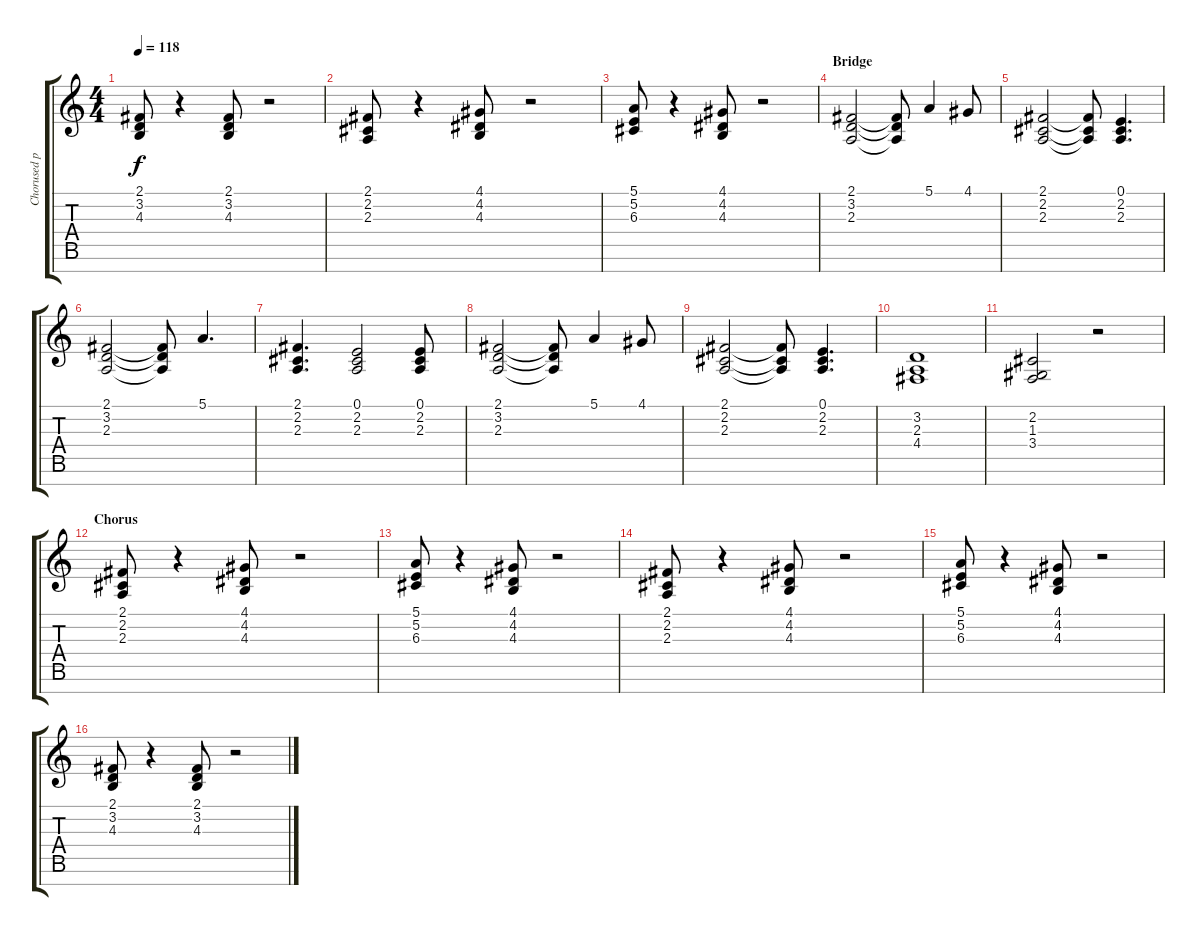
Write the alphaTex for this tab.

\track ("Chorused piano" "Chorused p") {instrument electricpiano2}
\staff {score tabs}
\tuning (E4 B3 G3 D3 A2 E2 B1) {hide}
\ts (4 4)
\tempo 118
\clef g2
\ks c
(2.1 3.2 4.3).8{dy f} r.4 (2.1 3.2 4.3).8 r.2 |
(2.1 2.2 2.3).8 r.4 (4.1 4.2 4.3).8 r.2 |
(5.1 5.2 6.3).8 r.4 (4.1 4.2 4.3).8 r.2 |
\section ("" "Bridge")
(2.1 3.2 2.3).2 (2.1{t} 3.2{t} 2.3{t}).8 5.1.4 4.1.8 |
(2.1 2.2 2.3).2 (2.1{t} 2.2{t} 2.3{t}).8 (0.1 2.2 2.3).4{d} |
(2.1 3.2 2.3).2 (2.1{t} 3.2{t} 2.3{t}).8 5.1.4{d} |
(2.1 2.2 2.3).4{d} (0.1 2.2 2.3).2 (0.1 2.2 2.3).8 |
(2.1 3.2 2.3).2 (2.1{t} 3.2{t} 2.3{t}).8 5.1.4 4.1.8 |
(2.1 2.2 2.3).2 (2.1{t} 2.2{t} 2.3{t}).8 (0.1 2.2 2.3).4{d} |
(3.2 2.3 4.4).1 |
(2.2 1.3 3.4).2 r.2 |
\section ("" "Chorus")
(2.1 2.2 2.3).8 r.4 (4.1 4.2 4.3).8 r.2 |
(5.1 5.2 6.3).8 r.4 (4.1 4.2 4.3).8 r.2 |
(2.1 2.2 2.3).8 r.4 (4.1 4.2 4.3).8 r.2 |
(5.1 5.2 6.3).8 r.4 (4.1 4.2 4.3).8 r.2 |
(2.1 3.2 4.3).8 r.4 (2.1 3.2 4.3).8 r.2
